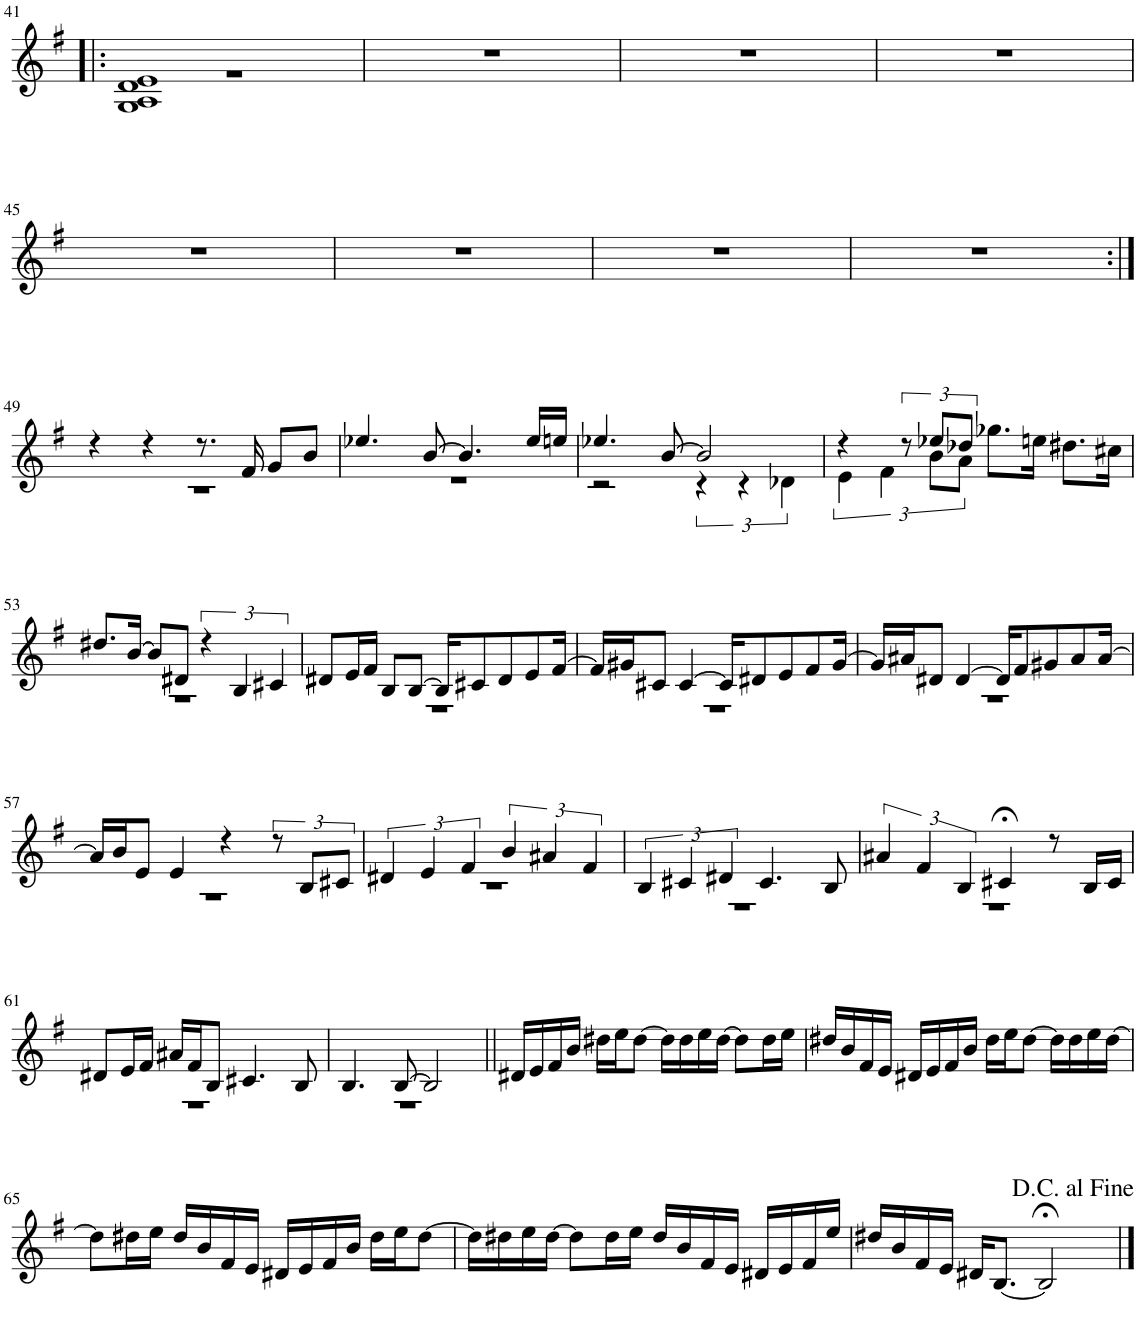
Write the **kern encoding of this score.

**kern
*part1
*staff1
*I"Vibraphone
*I'Vbp
!!LO:PB:g=z
*clefG2
*k[f#]
*M4/4
=41!|:
*^
1G 1A 1d 1e	1r
*v	*v
=42
1r
=43
1r
=44
1r
!!LO:LB:g=z
=45
1r
=46
1r
=47
1r
=48
1r
!!LO:LB:g=z
=49:|!
*^
4r	1r
4r	.
8.r	.
16f#/	.
8g/L	.
8b/J	.
=50	=50
4.ee-X/	1r
[8b/	.
4.b/]	.
16ee-/LL	.
16een/JJ	.
=51	=51
4.ee-X/	2r
[8b/	.
2b/]	6r
.	6r
.	6d-X\
=52	=52
4r	6e\
.	6f#\
12r	.
12ee-X/L	12b\L
12dd-X/J	12a\J
8.gg-X\L	2ryy
16een\Jk	.
8.dd#X\L	.
16cc#X\Jk	.
!!LO:LB:g=z	!!
=53	=53
8.dd#X/L	1r
[16b/Jk	.
8b/L]	.
8d#X/J	.
6r	.
6B/	.
6c#X/	.
=54	=54
8d#X/L	1r
16e/L	.
16f#/JJ	.
8B/L	.
[8B/J	.
16B/KL]	.
8c#X/	.
8d#/	.
8e/	.
[16f#/Jk	.
=55	=55
16f#/LL]	1r
16g#X/J	.
8c#X/J	.
[4c#/	.
16c#/KL]	.
8d#X/	.
8e/	.
8f#/	.
[16g#/Jk	.
=56	=56
16g#/LL]	1r
16a#X/J	.
8d#X/J	.
[4d#/	.
16d#/KL]	.
8f#/	.
8g#X/	.
8a#/	.
[16a#/Jk	.
!!LO:LB:g=z	!!
=57	=57
16a#/LL]	1r
16b/J	.
8e/J	.
4e/	.
4r	.
12r	.
12B/L	.
12c#X/J	.
=58	=58
6d#X/	1r
6e/	.
6f#/	.
6b/	.
6a#X/	.
6f#/	.
=59	=59
6B/	1r
6c#X/	.
6d#X/	.
4.c#/	.
8B/	.
=60	=60
6a#X/	1r
6f#/	.
6B/	.
4c#X;</	.
8r	.
16B/LL	.
16c#/JJ	.
!!LO:LB:g=z	!!
=61	=61
8d#X/L	1r
16e/L	.
16f#/JJ	.
16a#X/LL	.
16f#/J	.
8B/J	.
4.c#X/	.
8B/	.
=62	=62
4.B/	1r
[8B/	.
2B/]	.
*v	*v
=63||
16d#X/LL
16e/
16f#/
16b/JJ
16dd#X\LL
16ee\J
[8dd#\J
16dd#\LL]
16dd#\
16ee\
[16dd#\JJ
8dd#\L]
16dd#\L
16ee\JJ
=64
16dd#X/LL
16b/
16f#/
16e/JJ
16d#X/LL
16e/
16f#/
16b/JJ
16dd#\LL
16ee\J
[8dd#\J
16dd#\LL]
16dd#\
16ee\
[16dd#\JJ
!!LO:LB:g=z
=65
8dd#\L]
16dd#X\L
16ee\JJ
16dd#/LL
16b/
16f#/
16e/JJ
16d#X/LL
16e/
16f#/
16b/JJ
16dd#\LL
16ee\J
[8dd#\J
=66
16dd#\LL]
16dd#X\
16ee\
[16dd#\JJ
8dd#\L]
16dd#\L
16ee\JJ
16dd#/LL
16b/
16f#/
16e/JJ
16d#X/LL
16e/
16f#/
16ee/JJ
=67
16dd#X/LL
16b/
16f#/
16e/JJ
16d#X/KL
[8.B/J
2B;</]
==
*-
